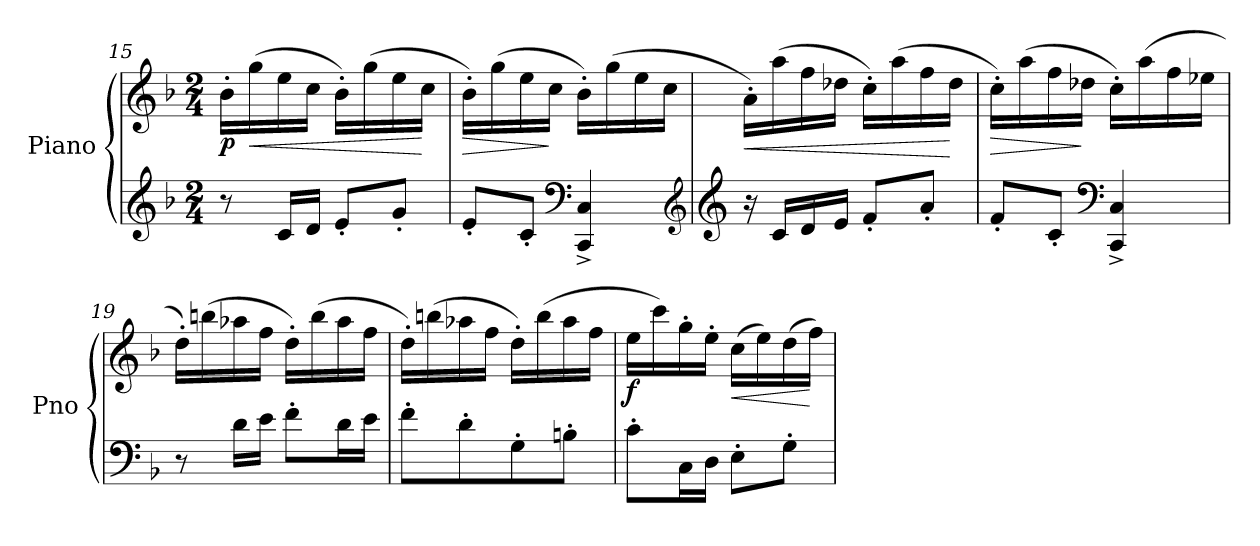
**kern	**kern	**dynam
*part1	*part1	*part1
*staff2	*staff1	*staff1/2
*I"Piano	*	*
*I'Pno	*	*
*clefG2	*clefG2	*
*k[b-]	*k[b-]	*
*F:	*F:	*
*M2/4	*M2/4	*
=15	=15	=15
!	!	!LO:DY:b
8r	16b-'\LL	p
!	!	!LO:HP:b
.	(16gg\	<
16c/LL	16ee\	.
16d/JJ	16cc\JJ	.
8e'/L	16b-'\LL)	.
.	(16gg\	.
8g'/J	16ee\	.
.	16cc\JJ	[
=16	=16	=16
!	!	!LO:HP:b
8e'/L	16b-'\LL)	>
.	(16gg\	.
8c'/J	16ee\	.
.	16cc\JJ	]
*clefF4	*	*
4CC/^ 4C/^	16b-'\LL)	.
.	(16gg\	.
.	16ee\	.
.	16cc\JJ	.
*clefG2	*	*
!!LO:LB:g=z
=17	=17	=17
*clefG2	*	*
!	!	!LO:HP:b
16r	16a'\LL)	<
16c/LL	(16aa\	.
16d/	16ff\	.
16e/JJ	16dd-X\JJ	.
8f'/L	16cc'\LL)	.
.	(16aa\	.
8a'/J	16ff\	.
.	16dd-\JJ	[
=18	=18	=18
!	!	!LO:HP:b
8f'/L	16cc'\LL)	>
.	(16aa\	.
8c'/J	16ff\	.
.	16dd-X\JJ	]
*clefF4	*	*
4CC/^ 4C/^	16cc'\LL)	.
.	(16aa\	.
.	16ff\	.
.	16ee-X\JJ	.
=19	=19	=19
8r	16dd'\LL)	.
.	(16bbn\	.
16d\LL	16aa-X\	.
16e\JJ	16ff\JJ	.
8f'\L	16dd'\LL)	.
.	(16bb\	.
16d\L	16aa-\	.
16e\JJ	16ff\JJ	.
=20	=20	=20
8f'\L	16dd'\LL)	.
.	(16bbn\	.
8d'\	16aa-X\	.
.	16ff\JJ	.
8G'\	16dd'\LL)	.
.	(16bb\	.
8Bn'\J	16aa-\	.
.	16ff\JJ	.
!!LO:LB:g=z
=21	=21	=21
!	!	!LO:DY:b
8c'\L	16ee\LL	f
.	16ccc\)	.
16C\L	16gg'\	.
16D\JJ	16ee'\JJ	.
!	!	!LO:HP:b
8E'\L	(16cc\LL	<
.	16ee\)	.
8G'\J	(16dd\	.
.	16ff\JJ)	[
=	=	=
*-	*-	*-
